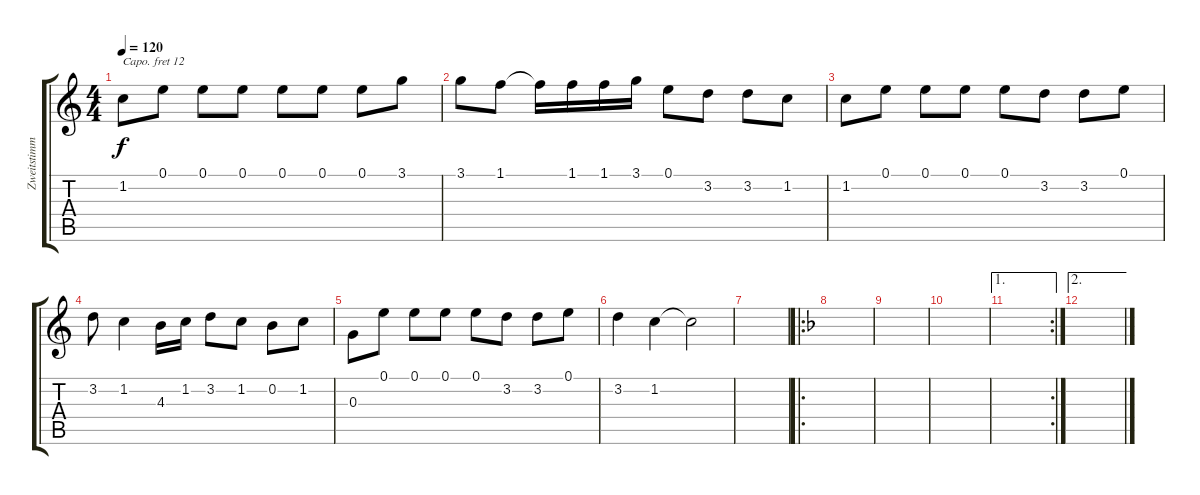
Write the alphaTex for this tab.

\track ("Zweitstimme (Anna / Birgit)" "Zweitstimm") {instrument oboe}
\staff {score tabs}
\capo 12
\tuning (E4 B3 G3 D3 A2 E2) {hide}
\ts (4 4)
\tempo 120
\clef g2
\ks c
1.2.8{dy f} 0.1.8 0.1.8 0.1.8 0.1.8 0.1.8 0.1.8 3.1.8 |
3.1.8 1.1.8 1.1{t}.16 1.1.16 1.1.16 3.1.16 0.1.8 3.2.8 3.2.8 1.2.8 |
1.2.8 0.1.8 0.1.8 0.1.8 0.1.8 3.2.8 3.2.8 0.1.8 |
3.2.8 1.2.4 4.3.16 1.2.16 3.2.8 1.2.8 0.2.8 1.2.8 |
0.3.8 0.1.8 0.1.8 0.1.8 0.1.8 3.2.8 3.2.8 0.1.8 |
3.2.4 1.2.4 1.2{t}.2 |
|
\ro
\ks f
|
|
|
\ae 1
\rc 2
|
\ae 2
